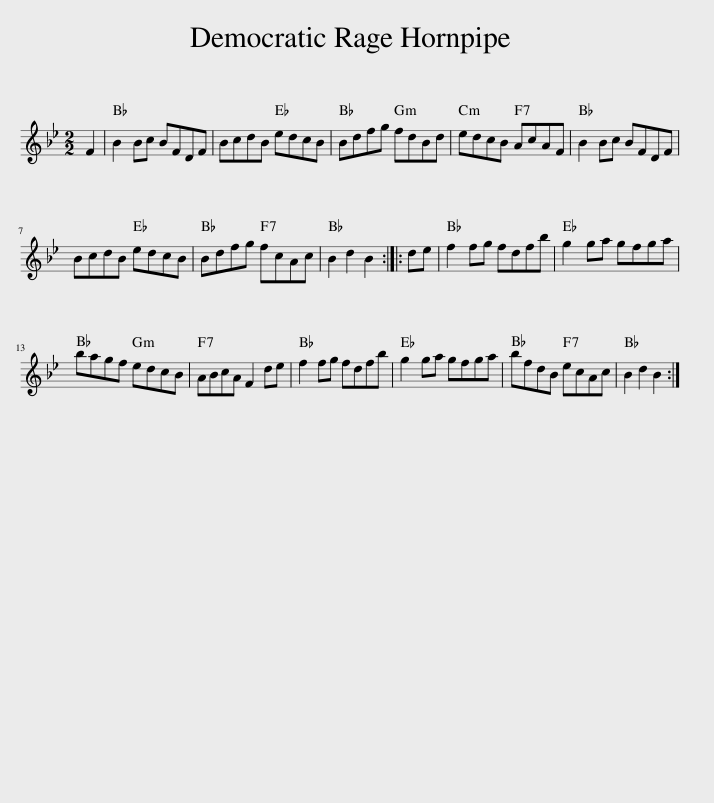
X:1
L:1/8
M:2/2
I:linebreak $
K:Bb
V:1 treble
V:1
 F2 | B2 Bc BFDF | BcdB edcB | Bdfg fdBd | edcB AcAF | %5
 B2 Bc BFDF |$ BcdB edcB | Bdfg fcAc | B2 d2 B2 :: de | %10
 f2 fg fdfb | g2 ga gfga |$ bagf edcB | ABcA F2 de | f2 fg fdfb | %15
 g2 ga gfga | bfdB ecAc | B2 d2 B2 :| %18
